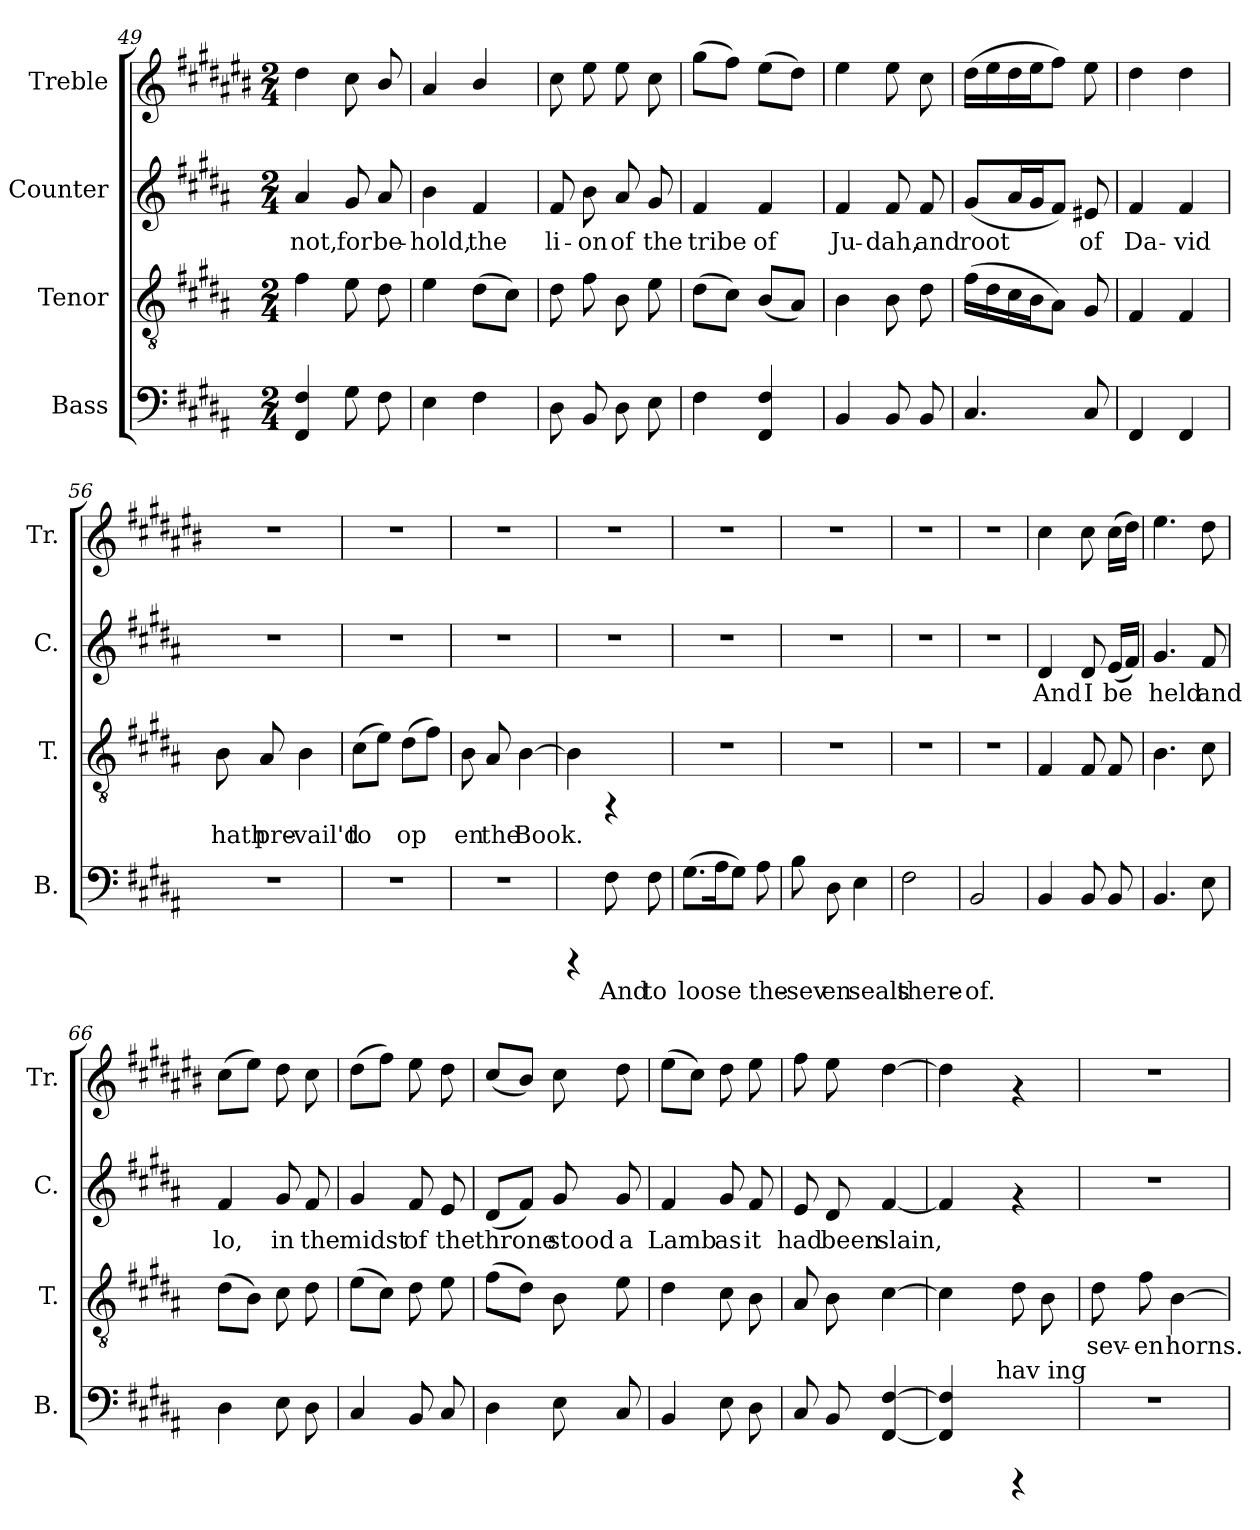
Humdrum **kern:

**kern	**text	**kern	**text	**kern	**text	**kern
*part4	*part4	*part3	*part3	*part2	*part2	*part1
*staff4	*staff4	*staff3	*staff3	*staff2	*staff2	*staff1
*I"Bass	*	*I"Tenor	*	*I"Counter	*	*I"Treble
*I'B.	*	*I'T.	*	*I'C.	*	*I'Tr.
*clefF4	*	*clefGv2	*	*clefG2	*	*clefG2
*	*	*	*	*	*	*ITrd1c2
*k[f#c#g#d#a#]	*	*k[f#c#g#d#a#]	*	*k[f#c#g#d#a#]	*	*k[f#c#g#d#a#]
*B:	*	*B:	*	*B:	*	*B:
*M2/4	*	*M2/4	*	*M2/4	*	*M2/4
=49	=49	=49	=49	=49	=49	=49
!	!LO:LY:b:cj	!	!LO:LY:b:cj	!	!LO:LY:b:cj	!
4F#/ 4FF#/	.	4f#\	.	4a#/	not,	4cc#\
!	!LO:LY:b:cj	!	!LO:LY:b:cj	!	!LO:LY:b:cj	!
8G#\	.	8e\	.	8g#/	for	8b\
!	!LO:LY:b:cj	!	!LO:LY:b:cj	!	!LO:LY:b:cj	!
8F#\	.	8d#\	.	8a#/	be-	8a#/
=50	=50	=50	=50	=50	=50	=50
!	!LO:LY:b:cj	!	!LO:LY:b:cj	!	!LO:LY:b:cj	!
4E\	.	4e\	.	4b\	-hold,	4g#/
!	!LO:LY:b:cj	!	!LO:LY:b:cj	!	!LO:LY:b:cj	!
4F#\	.	(>8d#\L	.	4f#/	the	4a#/
!	!	!	!LO:LY:b:cj	!	!	!
.	.	8c#\J)	.	.	.	.
=51	=51	=51	=51	=51	=51	=51
!	!LO:LY:b:cj	!	!LO:LY:b:cj	!	!LO:LY:b:cj	!
8D#\	.	8d#\	.	8f#/	li-	8b\
!	!LO:LY:b:cj	!	!LO:LY:b:cj	!	!LO:LY:b:cj	!
8BB/	.	8f#\	.	8b\	-on	8dd#\
!	!LO:LY:b:cj	!	!LO:LY:b:cj	!	!LO:LY:b:cj	!
8D#\	.	8B\	.	8a#/	of	8dd#\
!	!LO:LY:b:cj	!	!LO:LY:b:cj	!	!LO:LY:b:cj	!
8E\	.	8e\	.	8g#/	the	8b\
=52	=52	=52	=52	=52	=52	=52
!	!LO:LY:b:cj	!	!LO:LY:b:cj	!	!LO:LY:b:cj	!
4F#\	.	(>8d#\L	.	4f#/	tribe	(>8ff#\L
!	!	!	!LO:LY:b:cj	!	!	!
.	.	8c#\J)	.	.	.	8ee\J)
!	!LO:LY:b:cj	!	!LO:LY:b:cj	!	!LO:LY:b:cj	!
4F#/ 4FF#/	.	(<8B/L	.	4f#/	of	(>8dd#\L
!	!	!	!LO:LY:b:cj	!	!	!
.	.	8A#/J)	.	.	.	8cc#\J)
=53	=53	=53	=53	=53	=53	=53
!	!LO:LY:b:cj	!	!LO:LY:b:cj	!	!LO:LY:b:cj	!
4BB/	.	4B\	.	4f#/	Ju-	4dd#\
!	!LO:LY:b:cj	!	!LO:LY:b:cj	!	!LO:LY:b:cj	!
8BB/	.	8B\	.	8f#/	-dah,	8dd#\
!	!LO:LY:b:cj	!	!LO:LY:b:cj	!	!LO:LY:b:cj	!
8BB/	.	8d#\	.	8f#/	and	8b\
=54	=54	=54	=54	=54	=54	=54
!	!LO:LY:b:cj	!	!LO:LY:b:cj	!	!LO:LY:b:cj	!
4.C#/	.	(>16f#\L	.	(<8g#/L	root	(>16cc#\L
!	!	!	!LO:LY:b:cj	!	!	!
.	.	16d#\	.	.	.	16dd#\
!	!	!	!LO:LY:b:cj	!	!LO:LY:b:cj	!
.	.	16c#\	.	16a#/	.	16cc#\
!	!	!	!LO:LY:b:cj	!	!LO:LY:b:cj	!
.	.	16B\	.	16g#/	.	16dd#\
!	!	!	!LO:LY:b:cj	!	!LO:LY:b:cj	!
.	.	8A#\J)	.	8f#/J)	.	8ee\J)
!	!LO:LY:b:cj	!	!LO:LY:b:cj	!	!LO:LY:b:cj	!
8C#/	.	8G#/	.	8e#X/	of	8dd#\
=55	=55	=55	=55	=55	=55	=55
!	!LO:LY:b:cj	!	!LO:LY:b:cj	!	!LO:LY:b:cj	!
4FF#/	.	4F#/	.	4f#/	Da-	4cc#\
!	!LO:LY:b:cj	!	!LO:LY:b:cj	!	!LO:LY:b:cj	!
4FF#/	.	4F#/	.	4f#/	-vid	4cc#\
!!LO:LB:g=z
=56	=56	=56	=56	=56	=56	=56
!	!	!	!LO:LY:b:cj	!	!	!
2r	.	8B\	hath	2r	.	2r
!	!	!	!LO:LY:b:cj	!	!	!
.	.	8A#/	pre-	.	.	.
!	!	!	!LO:LY:b:cj	!	!	!
.	.	4B\	-vail'd	.	.	.
=57	=57	=57	=57	=57	=57	=57
!	!	!	!LO:LY:b:cj	!	!	!
2r	.	(>8c#\L	to	2r	.	2r
!	!	!	!LO:LY:b:cj	!	!	!
.	.	8e\J)	.	.	.	.
!	!	!	!LO:LY:b:cj	!	!	!
.	.	(>8d#\L	op-	.	.	.
!	!	!	!LO:LY:b:cj	!	!	!
.	.	8f#\J)	--	.	.	.
=58	=58	=58	=58	=58	=58	=58
!	!	!	!LO:LY:b:cj	!	!	!
2r	.	8B\	-en	2r	.	2r
!	!	!	!LO:LY:b:cj	!	!	!
.	.	8A#/	the	.	.	.
!	!	!	!LO:LY:b:cj	!	!	!
.	.	[>4B\	Book.	.	.	.
=59	=59	=59	=59	=59	=59	=59
!	!	!	!LO:LY:b:cj	!	!	!
4rCCC	.	4B\]	.	2r	.	2r
!	!LO:LY:b:cj	!	!	!	!	!
8F#\	And	4rFF	.	.	.	.
!	!LO:LY:b:cj	!	!	!	!	!
8F#\	to	.	.	.	.	.
=60	=60	=60	=60	=60	=60	=60
!	!LO:LY:b:cj	!	!	!	!	!
(>8.G#\L	loose	2r	.	2r	.	2r
!	!LO:LY:b:cj	!	!	!	!	!
16A#\	.	.	.	.	.	.
!	!LO:LY:b:cj	!	!	!	!	!
8G#\J)	.	.	.	.	.	.
!	!LO:LY:b:cj	!	!	!	!	!
8A#\	the-	.	.	.	.	.
=61	=61	=61	=61	=61	=61	=61
!	!LO:LY:b:cj	!	!	!	!	!
8B\	-sev	2r	.	2r	.	2r
!	!LO:LY:b:cj	!	!	!	!	!
8D#\	en	.	.	.	.	.
!	!LO:LY:b:cj	!	!	!	!	!
4E\	seals	.	.	.	.	.
=62	=62	=62	=62	=62	=62	=62
!	!LO:LY:b:cj	!	!	!	!	!
2F#\	there-	2r	.	2r	.	2r
=63	=63	=63	=63	=63	=63	=63
!	!LO:LY:b:cj	!	!	!	!	!
2BB/	-of.	2r	.	2r	.	2r
=64	=64	=64	=64	=64	=64	=64
!	!LO:LY:b:cj	!	!LO:LY:b:cj	!	!LO:LY:b:cj	!
4BB/	.	4F#/	.	4d#/	And	4b\
!	!LO:LY:b:cj	!	!LO:LY:b:cj	!	!LO:LY:b:cj	!
8BB/	.	8F#/	.	8d#/	I	8b\
!	!LO:LY:b:cj	!	!LO:LY:b:cj	!	!LO:LY:b:cj	!
8BB/	.	8F#/	.	(<16e/L	be-	(>16b\L
!	!	!	!	!	!LO:LY:b:cj	!
.	.	.	.	16f#/J)	--	16cc#\J)
!!LO:LB:g=z
=65	=65	=65	=65	=65	=65	=65
!	!LO:LY:b:cj	!	!LO:LY:b:cj	!	!LO:LY:b:cj	!
4.BB/	.	4.B\	.	4.g#/	-held	4.dd#\
!	!LO:LY:b:cj	!	!LO:LY:b:cj	!	!LO:LY:b:cj	!
8E\	.	8c#\	.	8f#/	and	8cc#\
=66	=66	=66	=66	=66	=66	=66
!	!LO:LY:b:cj	!	!LO:LY:b:cj	!	!LO:LY:b:cj	!
4D#\	.	(>8d#\L	.	4f#/	lo,	(>8b\L
!	!	!	!LO:LY:b:cj	!	!	!
.	.	8B\J)	.	.	.	8dd#\J)
!	!LO:LY:b:cj	!	!LO:LY:b:cj	!	!LO:LY:b:cj	!
8E\	.	8c#\	.	8g#/	in	8cc#\
!	!LO:LY:b:cj	!	!LO:LY:b:cj	!	!LO:LY:b:cj	!
8D#\	.	8d#\	.	8f#/	the	8b\
=67	=67	=67	=67	=67	=67	=67
!	!LO:LY:b:cj	!	!LO:LY:b:cj	!	!LO:LY:b:cj	!
4C#/	.	(>8e\L	.	4g#/	midst	(>8cc#\L
!	!	!	!LO:LY:b:cj	!	!	!
.	.	8c#\J)	.	.	.	8ee\J)
!	!LO:LY:b:cj	!	!LO:LY:b:cj	!	!LO:LY:b:cj	!
8BB/	.	8d#\	.	8f#/	of	8dd#\
!	!LO:LY:b:cj	!	!LO:LY:b:cj	!	!LO:LY:b:cj	!
8C#/	.	8e\	.	8e/	the	8cc#\
=68	=68	=68	=68	=68	=68	=68
!	!LO:LY:b:cj	!	!LO:LY:b:cj	!	!LO:LY:b:cj	!
4D#\	.	(>8f#\L	.	(<8d#/L	throne	(<8b/L
!	!	!	!LO:LY:b:cj	!	!LO:LY:b:cj	!
.	.	8d#\J)	.	8f#/J)	.	8a#/J)
!	!LO:LY:b:cj	!	!LO:LY:b:cj	!	!LO:LY:b:cj	!
8E\	.	8B\	.	8g#/	stood	8b\
!	!LO:LY:b:cj	!	!LO:LY:b:cj	!	!LO:LY:b:cj	!
8C#/	.	8e\	.	8g#/	a	8cc#\
=69	=69	=69	=69	=69	=69	=69
!	!LO:LY:b:cj	!	!LO:LY:b:cj	!	!LO:LY:b:cj	!
4BB/	.	4d#\	.	4f#/	Lamb	(>8dd#\L
.	.	.	.	.	.	8b\J)
!	!LO:LY:b:cj	!	!LO:LY:b:cj	!	!LO:LY:b:cj	!
8E\	.	8c#\	.	8g#/	as	8cc#\
!	!LO:LY:b:cj	!	!LO:LY:b:cj	!	!LO:LY:b:cj	!
8D#\	.	8B\	.	8f#/	it	8dd#\
=70	=70	=70	=70	=70	=70	=70
!	!LO:LY:b:cj	!	!LO:LY:b:cj	!	!LO:LY:b:cj	!
8C#/	.	8A#/	.	8e/	had	8ee\
!	!LO:LY:b:cj	!	!LO:LY:b:cj	!	!LO:LY:b:cj	!
8BB/	.	8B\	.	8d#/	been	8dd#\
!	!LO:LY:b:cj	!	!LO:LY:b:cj	!	!LO:LY:b:cj	!
[>4F#/ [<4FF#/	.	[>4c#\	.	[<4f#/	slain,	[>4cc#\
=71	=71	=71	=71	=71	=71	=71
!	!LO:LY:b:cj	!	!LO:LY:b:cj	!	!LO:LY:b:cj	!
*^	*	*	*	*	*	*
4F#/] 4FF#/]	8ryy	.	4c#\]	.	4f#/]	.	4cc#\]
.	16ryy	.	.	.	.	.	.
.	64ryy	.	.	.	.	.	.
!	!LO:TX:a:t=hav ing	!	!	!	!	!	!
.	4ryy	.	.	.	.	.	.
!	!	!	!	!LO:LY:b:cj	!	!	!
4rCCC	.	.	8d#\	.	4rf	.	4rf
!	!	!	!	!LO:LY:b:cj	!	!	!
.	.	.	8B\	.	.	.	.
.	32.ryy	.	.	.	.	.	.
!!LO:PB:g=z
=72	=72	=72	=72	=72	=72	=72	=72
!	!	!	!	!LO:LY:b:cj	!	!	!
*v	*v	*	*	*	*	*	*
2r	.	8d#\	sev-	2r	.	2r
!	!	!	!LO:LY:b:cj	!	!	!
.	.	8f#\	-en	.	.	.
!	!	!	!LO:LY:b:cj	!	!	!
.	.	[>4B\	horns.	.	.	.
=	=	=	=	=	=	=
*-	*-	*-	*-	*-	*-	*-
